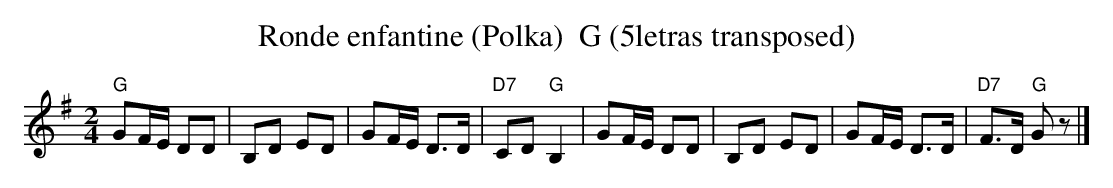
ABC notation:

X:1
T:Ronde enfantine (Polka)  G (5letras transposed)
M:2/4
L:1/16
K:G transpose=3 %%MIDI gchordon
"G"G2FE D2D2 | B,2D2 E2D2 | G2FE D3D | "D7"C2D2"G"B,4 | G2FE D2D2 | B,2D2 E2D2 | G2FE D3D | "D7"F3D "G"G2z2 |]
